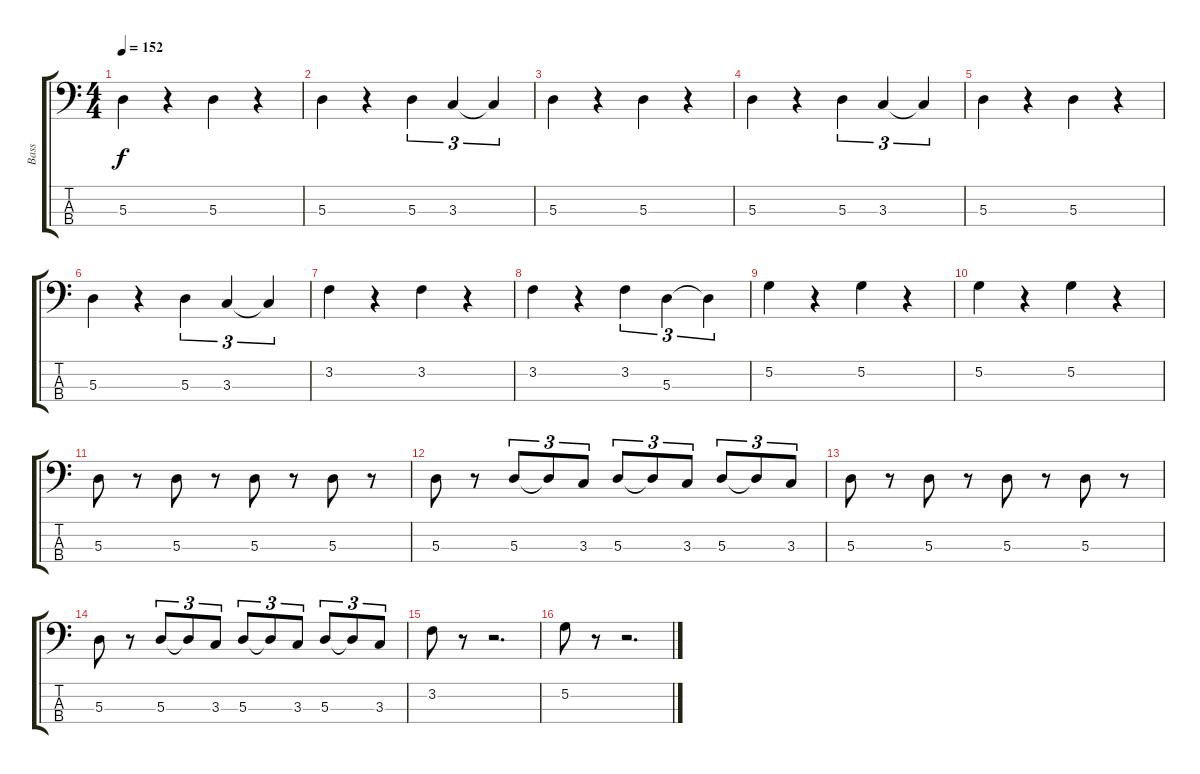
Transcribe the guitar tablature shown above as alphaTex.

\track ("Bass" "Bass") {instrument electricbassfinger}
\staff {score tabs}
\tuning (G2 D2 A1 E1) {hide}
\ts (4 4)
\tempo 152
\clef f4
\ks c
5.3.4{dy f} r.4 5.3.4 r.4 |
5.3.4 r.4 5.3.4{tu (3 2)} 3.3.4{tu (3 2)} 3.3{t}.4{tu (3 2)} |
5.3.4 r.4 5.3.4 r.4 |
5.3.4 r.4 5.3.4{tu (3 2)} 3.3.4{tu (3 2)} 3.3{t}.4{tu (3 2)} |
5.3.4 r.4 5.3.4 r.4 |
5.3.4 r.4 5.3.4{tu (3 2)} 3.3.4{tu (3 2)} 3.3{t}.4{tu (3 2)} |
3.2.4 r.4 3.2.4 r.4 |
3.2.4 r.4 3.2.4{tu (3 2)} 5.3.4{tu (3 2)} 5.3{t}.4{tu (3 2)} |
5.2.4 r.4 5.2.4 r.4 |
5.2.4 r.4 5.2.4 r.4 |
5.3.8 r.8 5.3.8 r.8 5.3.8 r.8 5.3.8 r.8 |
5.3.8 r.8 5.3.8{tu (3 2)} 5.3{t}.8{tu (3 2)} 3.3.8{tu (3 2)} 5.3.8{tu (3 2)} 5.3{t}.8{tu (3 2)} 3.3.8{tu (3 2)} 5.3.8{tu (3 2)} 5.3{t}.8{tu (3 2)} 3.3.8{tu (3 2)} |
5.3.8 r.8 5.3.8 r.8 5.3.8 r.8 5.3.8 r.8 |
5.3.8 r.8 5.3.8{tu (3 2)} 5.3{t}.8{tu (3 2)} 3.3.8{tu (3 2)} 5.3.8{tu (3 2)} 5.3{t}.8{tu (3 2)} 3.3.8{tu (3 2)} 5.3.8{tu (3 2)} 5.3{t}.8{tu (3 2)} 3.3.8{tu (3 2)} |
3.2.8 r.8 r.2{d} |
5.2.8 r.8 r.2{d}
